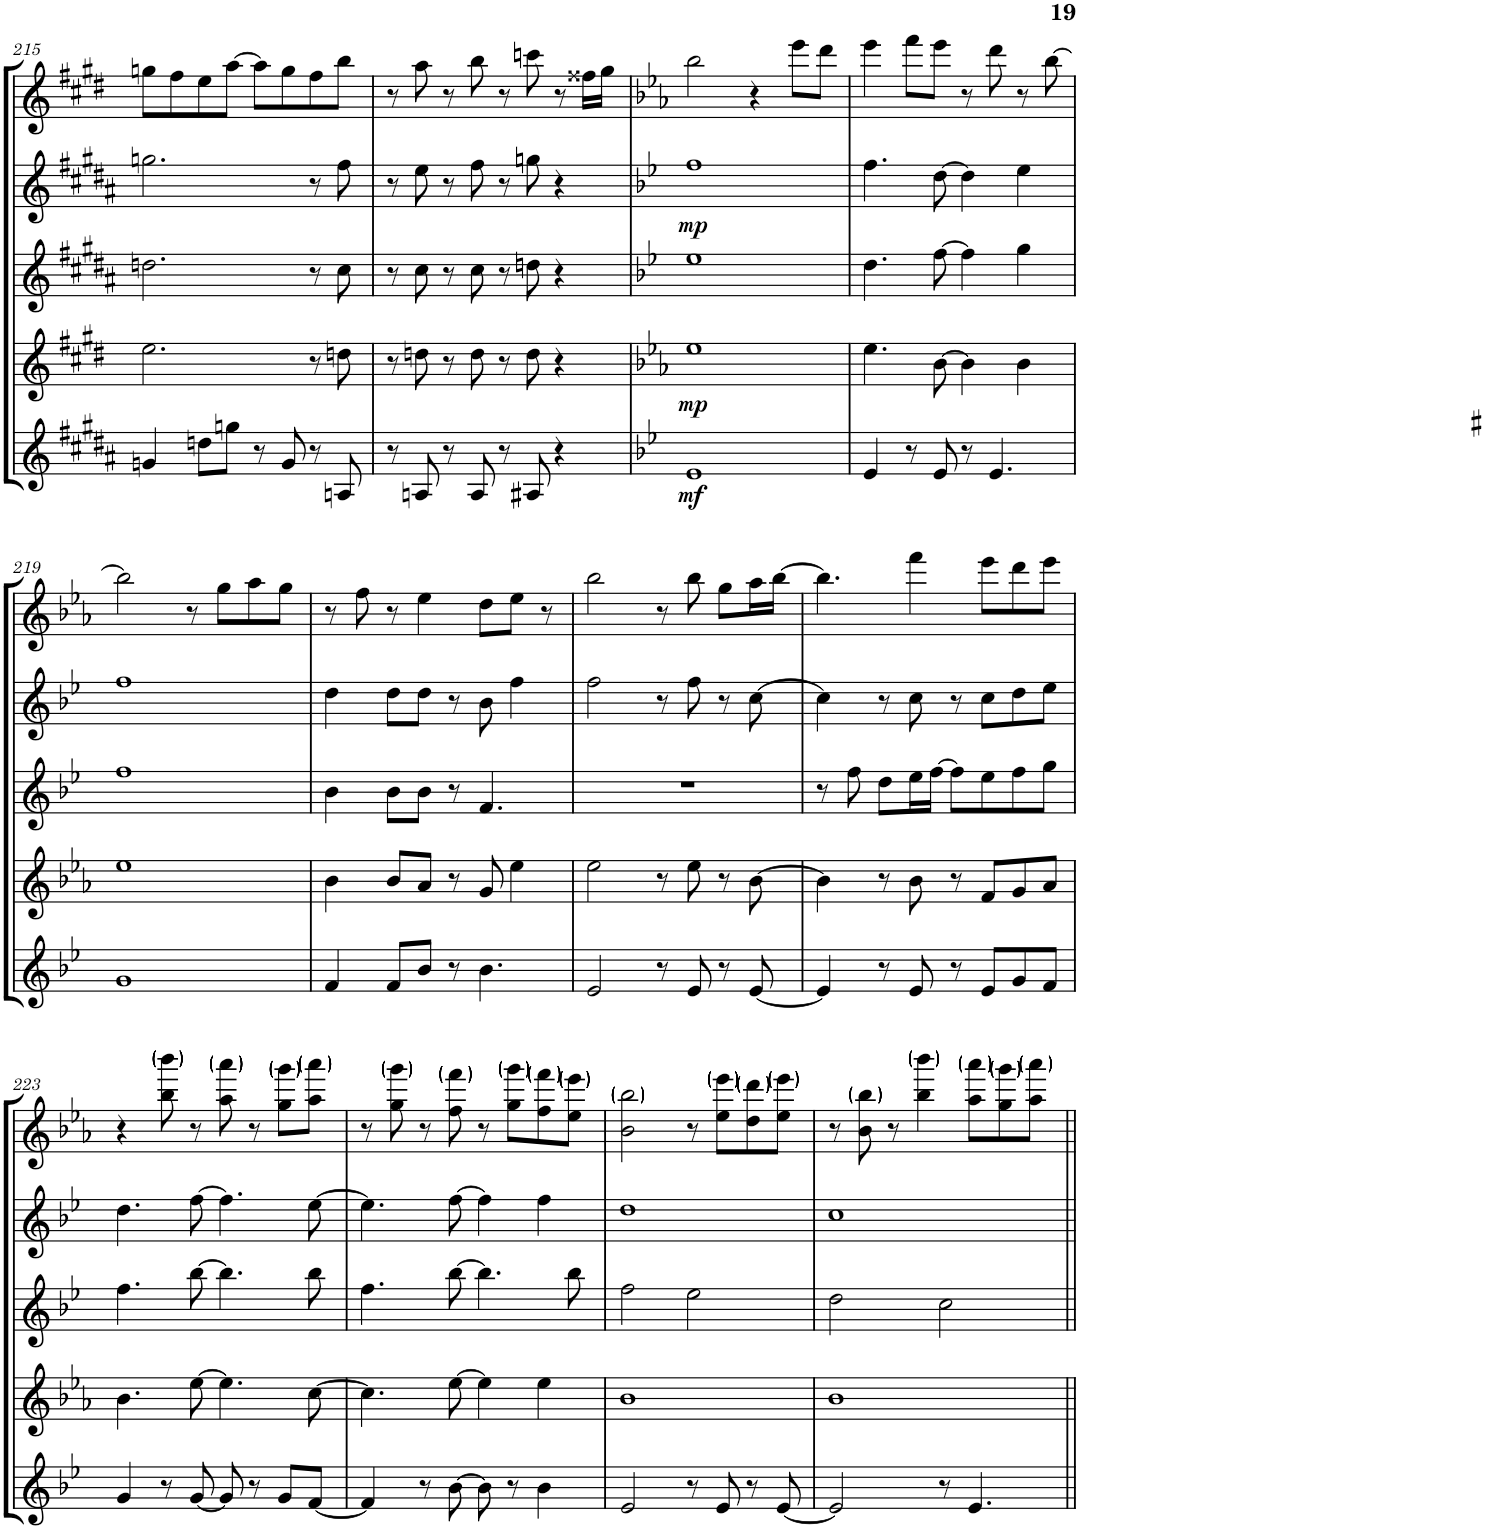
**kern	**dynam	**kern	**dynam	**kern	**kern	**dynam	**kern
*part5	*part5	*part4	*part4	*part3	*part2	*part2	*part1
*staff5	*staff5	*staff4	*staff4	*staff3	*staff2	*staff2	*staff1
*I"Baritone Saxophone	*	*I"Tenor Saxophone	*	*I"Alto Saxophone	*I"Alto Saxophone	*	*I"Soprano Saxophone
*I'Bar Sax	*	*I'T Sax	*	*I'A Sax	*I'A Sax	*	*I'S Sax
!!LO:PB:g=z
*clefG2	*	*clefG2	*	*clefG2	*clefG2	*	*clefG2
*Trd12c21	*	*Trd8c14	*	*Trd5c9	*Trd5c9	*	*Trd1c2
*k[f#c#g#d#a#]	*	*k[f#c#g#d#]	*	*k[f#c#g#d#a#]	*k[f#c#g#d#a#]	*	*k[f#c#g#d#]
*M4/4	*	*M4/4	*	*M4/4	*M4/4	*	*M4/4
=215	=215	=215	=215	=215	=215	=215	=215
4gn/	.	2.ee\	.	2.ddn\	2.ggn\	.	8ggn\L
.	.	.	.	.	.	.	8ff#\
8ddn\L	.	.	.	.	.	.	8ee\
8ggn\J	.	.	.	.	.	.	[8aa\J
8r	.	.	.	.	.	.	8aa\L]
8g/	.	.	.	.	.	.	8gg\
8r	.	8r	.	8r	8r	.	8ff#\
8An/	.	8ddn\	.	8cc#\	8ff#\	.	8bb\J
=216	=216	=216	=216	=216	=216	=216	=216
8r	.	8r	.	8r	8r	.	8r
8An/	.	8ddn\	.	8cc#\	8ee\	.	8aa\
8r	.	8r	.	8r	8r	.	8r
8A/	.	8dd\	.	8cc#\	8ff#\	.	8bb\
8r	.	8r	.	8r	8r	.	8r
8A#X/	.	8dd#X\	.	8ddn\	8ggn\	.	8cccn\
4r	.	4r	.	4r	4r	.	8r
.	.	.	.	.	.	.	16ff##X\LL
.	.	.	.	.	.	.	16gg#\JJ
=217	=217	=217	=217	=217	=217	=217	=217
*k[b-e-]	*	*k[b-e-a-]	*	*k[b-e-]	*k[b-e-]	*	*k[b-e-a-]
!	!LO:DY:b	!	!LO:DY:b	!	!	!LO:DY:b	!
1e-	mf	1ee-	mp	1ee-	1ff	mp	2bb-\
.	.	.	.	.	.	.	4r
.	.	.	.	.	.	.	8eee-\L
.	.	.	.	.	.	.	8ddd\J
=218	=218	=218	=218	=218	=218	=218	=218
4e-/	.	4.ee-\	.	4.dd\	4.ff\	.	4eee-\
8r	.	.	.	.	.	.	8fff\L
8e-/	.	[8b-\	.	[8ff\	[8dd\	.	8eee-\J
8r	.	4b-\]	.	4ff\]	4dd\]	.	8r
4.e-/	.	.	.	.	.	.	8ddd\
.	.	4b-\	.	4gg\	4ee-\	.	8r
.	.	.	.	.	.	.	[8bb-\
!!LO:LB:g=z
=219	=219	=219	=219	=219	=219	=219	=219
1g	.	1ee-	.	1ff	1ff	.	2bb-\]
.	.	.	.	.	.	.	8r
.	.	.	.	.	.	.	8gg\L
.	.	.	.	.	.	.	8aa-\
.	.	.	.	.	.	.	8gg\J
=220	=220	=220	=220	=220	=220	=220	=220
4f/	.	4b-\	.	4b-\	4dd\	.	8r
.	.	.	.	.	.	.	8ff\
8f/L	.	8b-/L	.	8b-\L	8dd\L	.	8r
8b-/J	.	8a-/J	.	8b-\J	8dd\J	.	4ee-\
8r	.	8r	.	8r	8r	.	.
4.b-\	.	8g/	.	4.f/	8b-\	.	8dd\L
.	.	4ee-\	.	.	4ff\	.	8ee-\J
.	.	.	.	.	.	.	8r
=221	=221	=221	=221	=221	=221	=221	=221
2e-/	.	2ee-\	.	1r	2ff\	.	2bb-\
8r	.	8r	.	.	8r	.	8r
8e-/	.	8ee-\	.	.	8ff\	.	8bb-\
8r	.	8r	.	.	8r	.	8gg\L
[8e-/	.	[8b-\	.	.	[8cc\	.	16aa-\L
.	.	.	.	.	.	.	[16bb-\JJ
=222	=222	=222	=222	=222	=222	=222	=222
4e-/]	.	4b-\]	.	8r	4cc\]	.	4.bb-\]
.	.	.	.	8ff\	.	.	.
8r	.	8r	.	8dd\L	8r	.	.
8e-/	.	8b-\	.	16ee-\L	8cc\	.	4fff\
.	.	.	.	[16ff\JJ	.	.	.
8r	.	8r	.	8ff\L]	8r	.	.
8e-/L	.	8f/L	.	8ee-\	8cc\L	.	8eee-\L
8g/	.	8g/	.	8ff\	8dd\	.	8ddd\
8f/J	.	8a-/J	.	8gg\J	8ee-\J	.	8eee-\J
!!LO:LB:g=z
=223	=223	=223	=223	=223	=223	=223	=223
4g/	.	4.b-\	.	4.ff\	4.dd\	.	4r
8r	.	.	.	.	.	.	8bb-\ 8bbb-\
[8g/	.	[8ee-\	.	[8bb-\	[8ff\	.	8r
8g/]	.	4.ee-\]	.	4.bb-\]	4.ff\]	.	8aa-\ 8aaa-\
8r	.	.	.	.	.	.	8r
8g/L	.	.	.	.	.	.	8gg\ 8ggg\L
[8f/J	.	[8cc\	.	8bb-\	[8ee-\	.	8aa-\ 8aaa-\J
=224	=224	=224	=224	=224	=224	=224	=224
4f/]	.	4.cc\]	.	4.ff\	4.ee-\]	.	8r
.	.	.	.	.	.	.	8gg\ 8ggg\
8r	.	.	.	.	.	.	8r
[8b-\	.	[8ee-\	.	[8bb-\	[8ff\	.	8ff\ 8fff\
8b-\]	.	4ee-\]	.	4.bb-\]	4ff\]	.	8r
8r	.	.	.	.	.	.	8gg\ 8ggg\L
4b-\	.	4ee-\	.	.	4ff\	.	8ff\ 8fff\
.	.	.	.	8bb-\	.	.	8ee-\ 8eee-\J
=225	=225	=225	=225	=225	=225	=225	=225
2e-/	.	1b-	.	2ff\	1dd	.	2b-\ 2bb-\
8r	.	.	.	2ee-\	.	.	8r
8e-/	.	.	.	.	.	.	8ee-\ 8eee-\L
8r	.	.	.	.	.	.	8dd\ 8ddd\
[8e-/	.	.	.	.	.	.	8ee-\ 8eee-\J
=226	=226	=226	=226	=226	=226	=226	=226
2e-/]	.	1b-	.	2dd\	1cc	.	8r
.	.	.	.	.	.	.	8b-\ 8bb-\
.	.	.	.	.	.	.	8r
.	.	.	.	.	.	.	4bb-\ 4bbb-\
8r	.	.	.	2cc\	.	.	.
4.e-/	.	.	.	.	.	.	8aa-\ 8aaa-\L
.	.	.	.	.	.	.	8gg\ 8ggg\
.	.	.	.	.	.	.	8aa-\ 8aaa-\J
=||	=||	=||	=||	=||	=||	=||	=||
*-	*-	*-	*-	*-	*-	*-	*-
